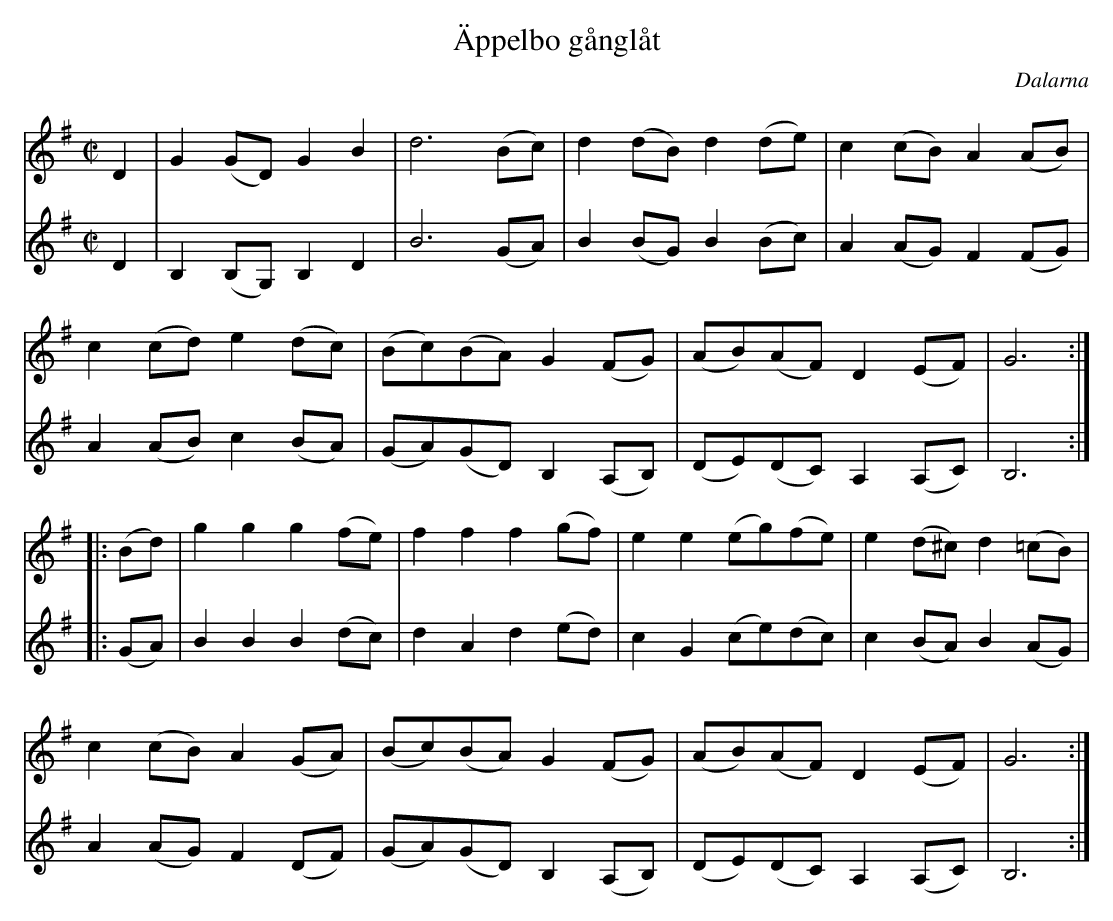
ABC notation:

X:1
T:Äppelbo gånglåt
M:C|
L:1/8
O:Dalarna
K:G
V:1
D2 | G2(GD) G2B2 | d6(Bc) | d2(dB) d2(de) | c2(cB) A2(AB) |
c2(cd) e2(dc) | (Bc)(BA) G2(FG) | (AB)(AF) D2(EF) | G6 :|
|: (Bd) | g2g2 g2(fe) | f2f2 f2(gf) | e2e2 (eg)(fe) | e2(d^c) d2(=cB) |
c2(cB) A2(GA) | (Bc)(BA) G2(FG) | (AB)(AF) D2(EF) | G6 :|
V:2
D2 | B,2(B,G,) B,2D2 | B6(GA) | B2(BG) B2(Bc) | A2(AG) F2(FG) |
A2(AB) c2(BA) | (GA)(GD) B,2(A,B,) | (DE)(DC) A,2(A,C) | B,6 :|
|: (GA) | B2B2 B2(dc) | d2A2 d2(ed) | c2G2 (ce)(dc) | c2(BA) B2(AG) |
A2(AG) F2(DF) | (GA)(GD) B,2(A,B,) | (DE)(DC) A,2(A,C) | B,6 :|
